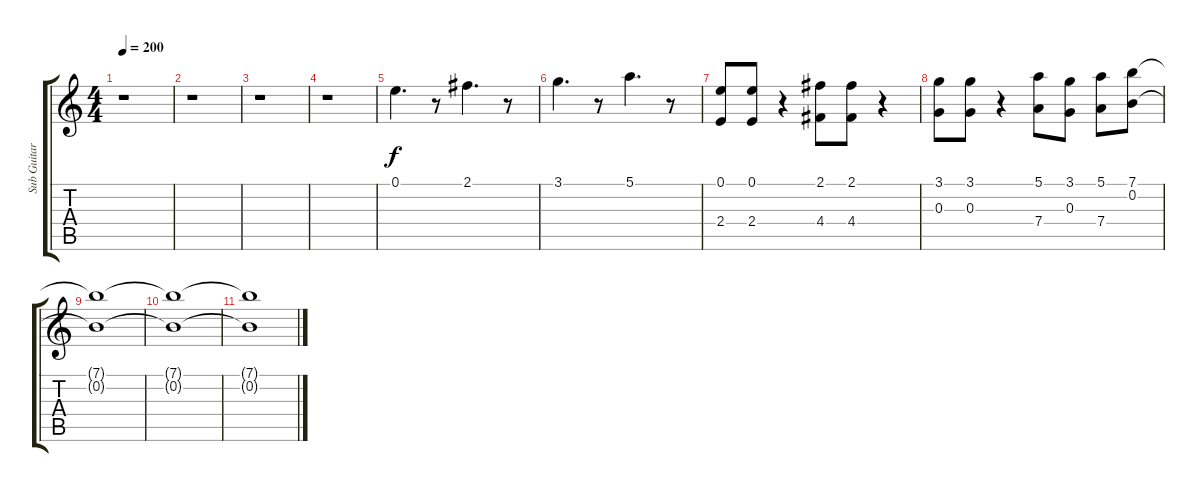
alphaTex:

\track ("Sub Guitar" "Sub Guitar") {instrument electricguitarclean}
\staff {score tabs}
\tuning (E4 B3 G3 D3 A2 E2) {hide}
\ts (4 4)
\tempo 200
\clef g2
\ks c
r.1{dy f} |
r.1 |
r.1 |
r.1 |
0.1.4{d} r.8 2.1.4{d} r.8 |
3.1.4{d} r.8 5.1.4{d} r.8 |
(0.1 2.4).8 (0.1 2.4).8 r.4 (2.1 4.4).8 (2.1 4.4).8 r.4 |
(3.1 0.3).8 (3.1 0.3).8 r.4 (5.1 7.4).8 (3.1 0.3).8 (5.1 7.4).8 (7.1 0.2).8 |
(7.1{t} 0.2{t}).1 |
(7.1{t} 0.2{t}).1 |
(7.1{t} 0.2{t}).1
